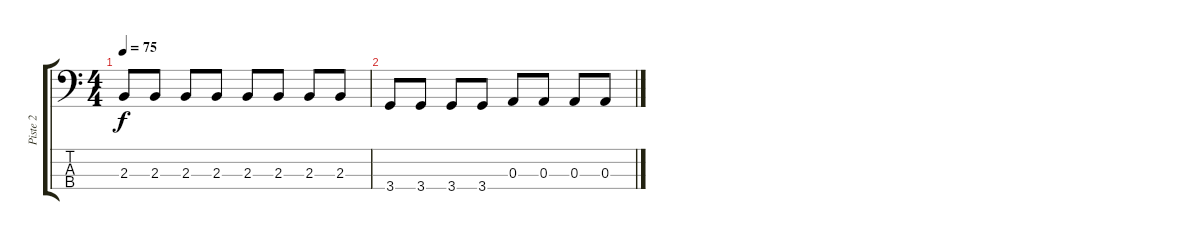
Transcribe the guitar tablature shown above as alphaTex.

\track ("Piste 2" "Piste 2") {instrument electricbassfinger}
\staff {score tabs}
\tuning (G2 D2 A1 E1) {hide}
\ts (4 4)
\tempo 75
\clef f4
\ks c
2.3.8{dy f} 2.3.8 2.3.8 2.3.8 2.3.8 2.3.8 2.3.8 2.3.8 |
3.4.8 3.4.8 3.4.8 3.4.8 0.3.8 0.3.8 0.3.8 0.3.8
